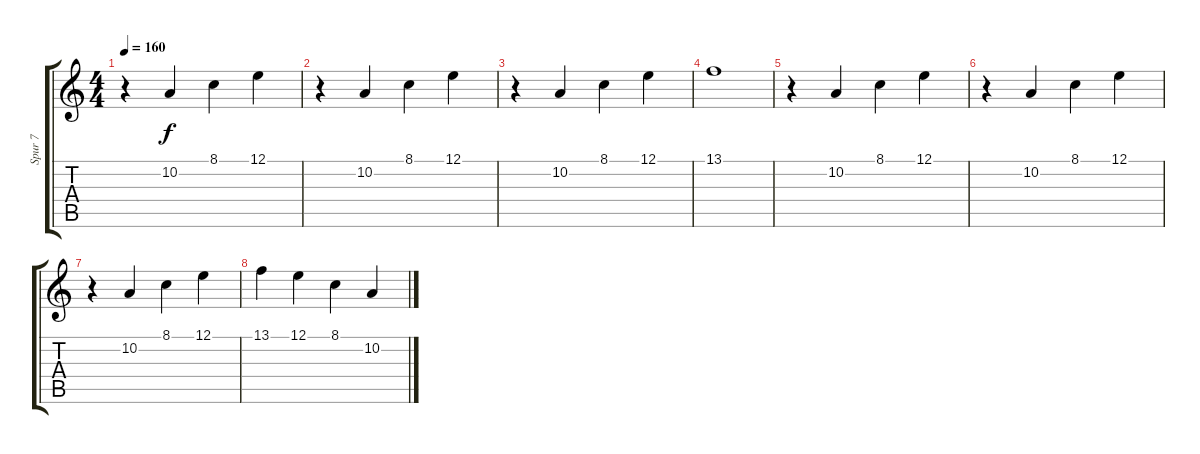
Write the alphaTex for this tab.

\track ("Spur 7" "Spur 7") {instrument pizzicatostrings}
\staff {score tabs}
\tuning (E4 B3 G3 D3 A2 E2) {hide}
\ts (4 4)
\tempo 160
\clef g2
\ks c
r.4{dy f} 10.2.4 8.1.4 12.1.4 |
r.4 10.2.4 8.1.4 12.1.4 |
r.4 10.2.4 8.1.4 12.1.4 |
13.1.1 |
r.4 10.2.4 8.1.4 12.1.4 |
r.4 10.2.4 8.1.4 12.1.4 |
r.4 10.2.4 8.1.4 12.1.4 |
13.1.4 12.1.4 8.1.4 10.2.4
